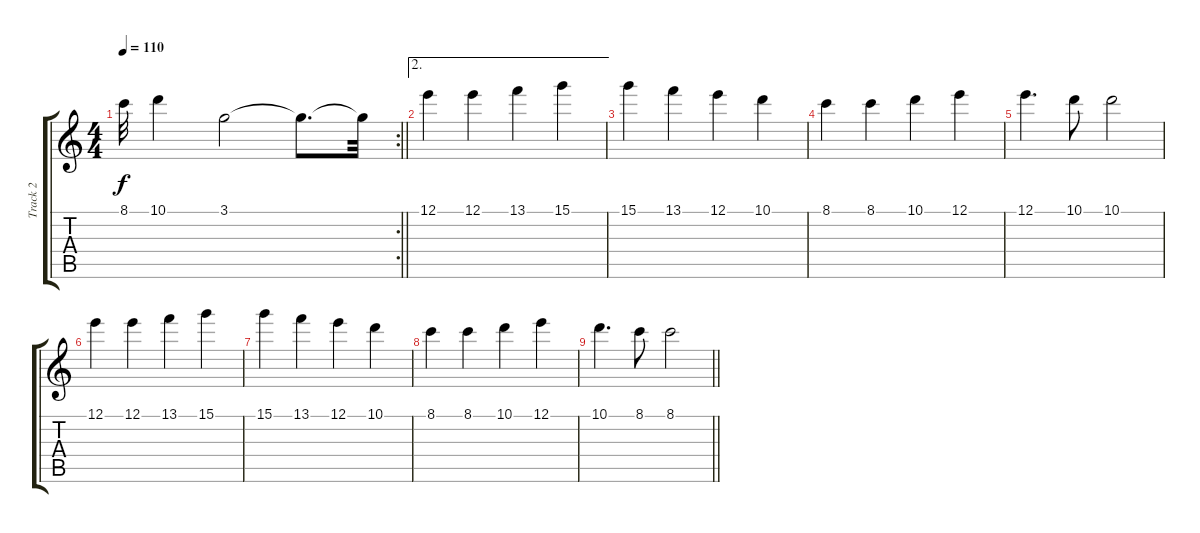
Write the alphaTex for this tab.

\track ("Track 2" "Track 2") {instrument acousticguitarnylon}
\staff {score tabs}
\tuning (E4 B3 G3 D3 A2 E2) {hide}
\rc 2
\ts (4 4)
\tempo 110
\clef g2
\barLineRight lightlight
\ks c
8.1{t}.32{dy f} 10.1.4 3.1.2 3.1{t}.8{d} 3.1{t}.32 |
\ae 2
12.1.4 12.1.4 13.1.4 15.1.4 |
15.1.4 13.1.4 12.1.4 10.1.4 |
8.1.4 8.1.4 10.1.4 12.1.4 |
12.1.4{d} 10.1.8 10.1.2 |
12.1.4 12.1.4 13.1.4 15.1.4 |
15.1.4 13.1.4 12.1.4 10.1.4 |
8.1.4 8.1.4 10.1.4 12.1.4 |
\barLineRight lightlight
10.1.4{d} 8.1.8 8.1.2
